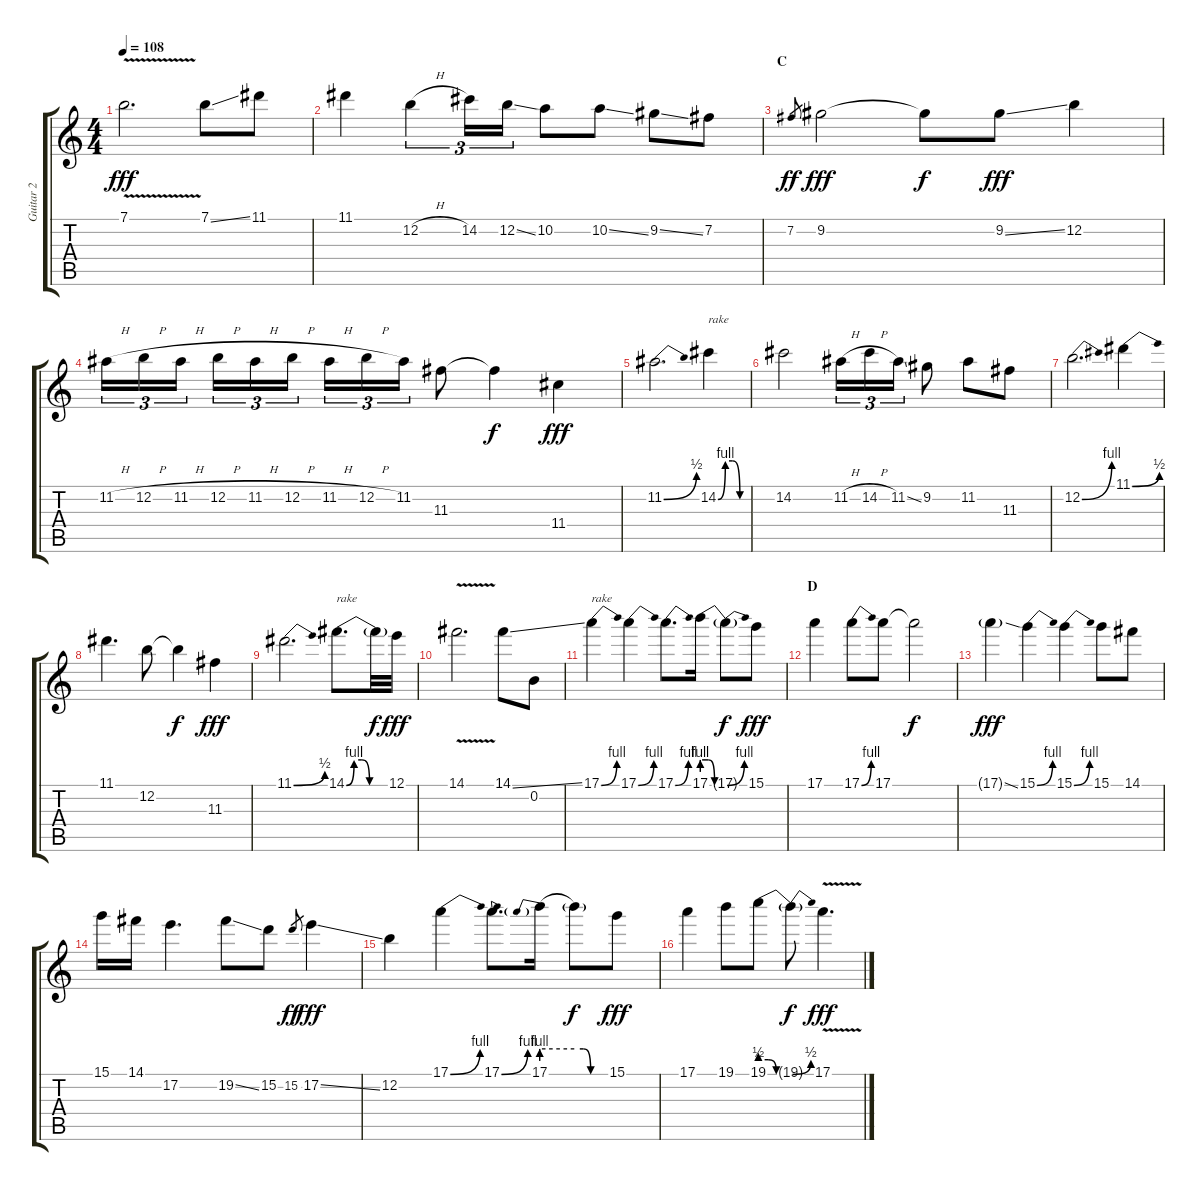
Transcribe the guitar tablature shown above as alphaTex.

\track ("Guitar 2" "Guitar 2") {instrument overdrivenguitar}
\staff {score tabs}
\tuning (E4 B3 G3 D3 A2 E2) {hide}
\ts (4 4)
\tempo 108
\clef g2
\ks c
7.1{v}.2{d dy fff} 7.1{ss}.8 11.1.8 |
11.1.4 12.2{h}.4{tu (3 2)} 14.2.16{tu (3 2)} 12.2{ss}.16{tu (3 2)} 10.2.8 10.2{ss}.8 9.2{ss}.8 7.2.8 |
\section ("" "C")
7.2.8{gr dy ff} 9.2.2{dy fff} 9.2{t}.8{dy f} 9.2{ss}.8{dy fff} 12.2.4 |
11.2{h}.16{tu (3 2)} 12.2{h}.16{tu (3 2)} 11.2{h}.16{tu (3 2)} 12.2{h}.16{tu (3 2)} 11.2{h}.16{tu (3 2)} 12.2{h}.16{tu (3 2)} 11.2{h}.16{tu (3 2)} 12.2{h}.16{tu (3 2)} 11.2.16{tu (3 2)} 11.3.8 11.3{t}.4{dy f} 11.4.4{dy fff} |
11.2{be (bend 0 0 60 2)}.2{d} 14.2{be (custom 0 0 15 4 30 4 45 0 60 0)}.4{txt "rake"} |
14.2.2 11.2{h}.16{tu (3 2)} 14.2{h}.16{tu (3 2)} 11.2{ss}.16{tu (3 2)} 9.2.8 11.2.8 11.3.8 |
12.2{be (bend 0 0 60 4)}.2{d} 11.1{be (bend 0 0 60 2)}.4 |
11.1.4{d} 12.2.8 12.2{t}.4{dy f} 11.3.4{dy fff} |
11.1{be (bend 0 0 60 2)}.2{d} 14.1{be (custom 0 0 15 4 30 4 45 0 60 0)}.8{d txt "rake"} 14.1{be (hold 0 0 60 0) t}.32{dy f} 12.1.32{dy fff} |
14.1{v}.2{d} 14.1{ss}.8 0.2.8 |
17.1{be (bend 0 0 60 4)}.4{txt "rake"} 17.1{be (bend 0 0 60 4)}.4 17.1{be (bend 0 0 60 4)}.8{d} 17.1{be (custom 0 4 15 4 30 0 60 0)}.16 17.1{be (bend 0 0 60 4) t}.8{dy f} 15.1.8{dy fff} |
\section ("" "D")
17.1.4 17.1{be (bend 0 0 60 4)}.8 17.1.8 17.1{t}.2{dy f} |
17.1{ss g}.4{dy fff} 15.1{be (bend 0 0 60 4)}.4 15.1{be (bend 0 0 60 4)}.4 15.1.8 14.1.8 |
15.1.16 14.1.16 17.2.4{d} 19.2{ss}.8 15.2.8 15.2.8{gr dy ff} 17.2{ss}.4{dy fff} |
12.2.4 17.1{be (bend 0 0 60 4)}.4 17.1{be (bend 0 0 60 4)}.8{d} 17.1{be (prebend 0 4 60 4)}.16 17.1{be (custom 0 4 15 4 30 0 60 0) t}.8{dy f} 15.1.8{dy fff} |
17.1.4 19.1.8 19.1{be (custom 0 2 15 2 30 0 60 0)}.8 19.1{be (bend 0 0 60 2) t}.8{dy f} 17.1{v}.4{d dy fff}
